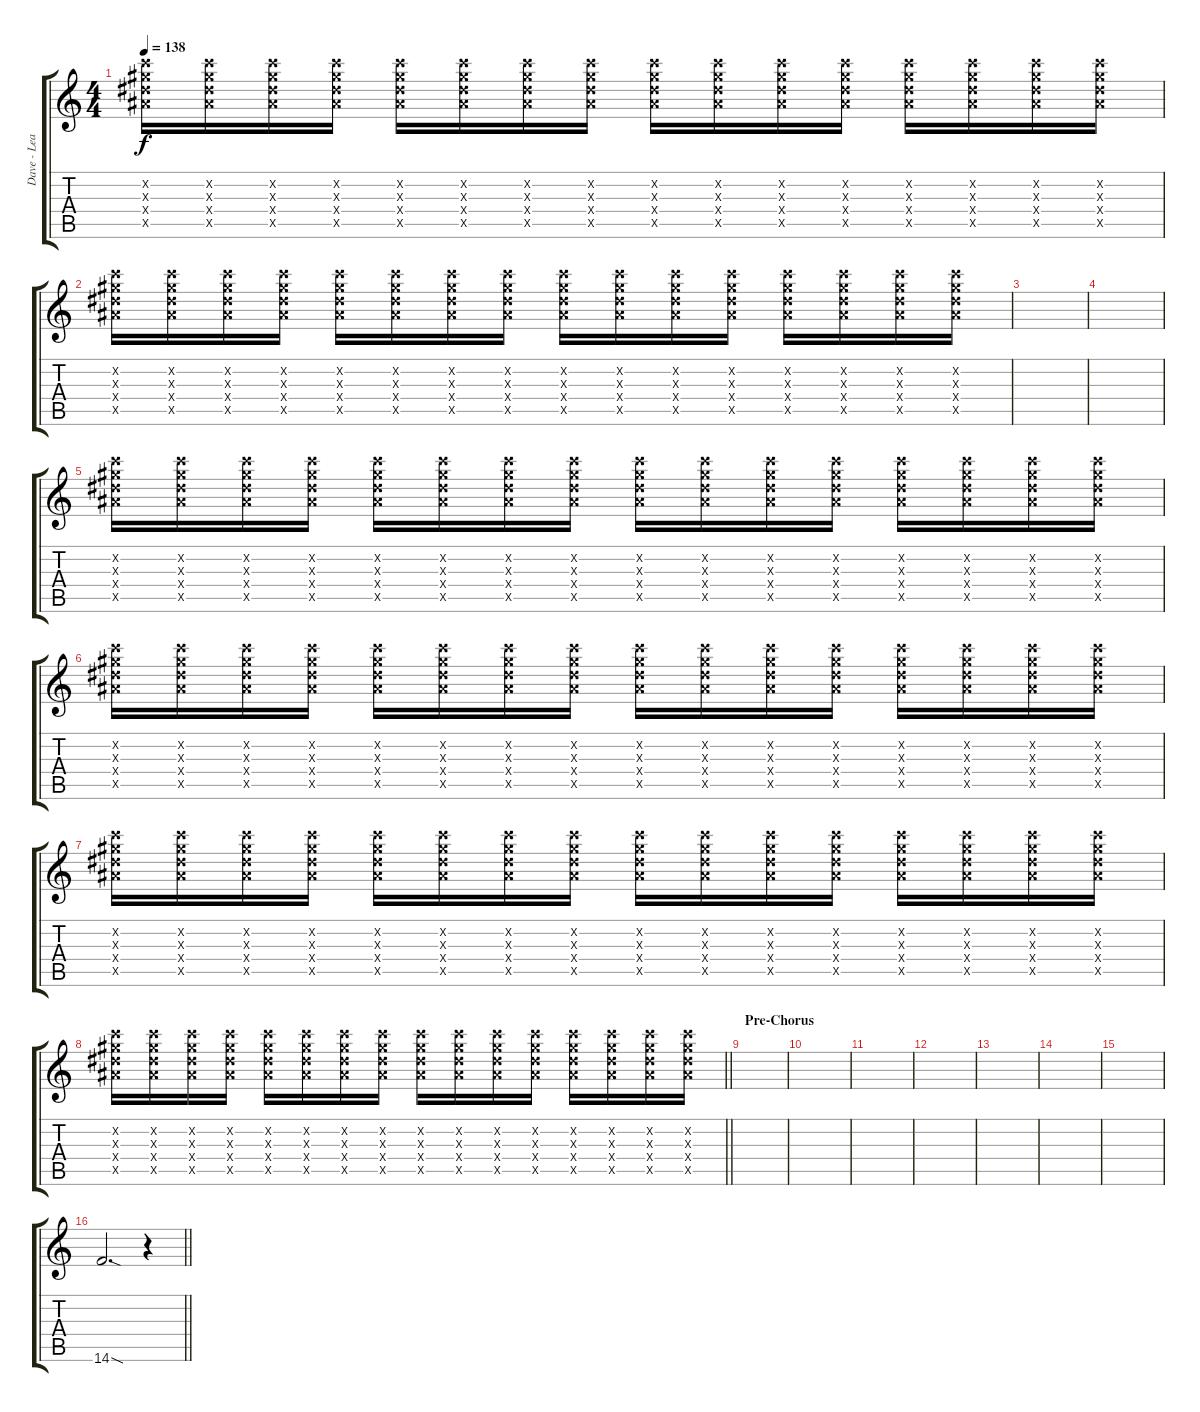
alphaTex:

\track ("Dave - Lead Guitar" "Dave - Lea") {instrument distortionguitar}
\staff {score tabs}
\tuning (Eb4 Bb3 Gb3 Db3 Ab2 Eb2) {hide}
\ts (4 4)
\tempo 138
\clef g2
\ks c
(14.2{x} 14.3{x} 14.4{x} 14.5{x}).16{dy f} (14.2{x} 14.3{x} 14.4{x} 14.5{x}).16 (14.2{x} 14.3{x} 14.4{x} 14.5{x}).16 (14.2{x} 14.3{x} 14.4{x} 14.5{x}).16 (14.2{x} 14.3{x} 14.4{x} 14.5{x}).16 (14.2{x} 14.3{x} 14.4{x} 14.5{x}).16 (14.2{x} 14.3{x} 14.4{x} 14.5{x}).16 (14.2{x} 14.3{x} 14.4{x} 14.5{x}).16 (14.2{x} 14.3{x} 14.4{x} 14.5{x}).16 (14.2{x} 14.3{x} 14.4{x} 14.5{x}).16 (14.2{x} 14.3{x} 14.4{x} 14.5{x}).16 (14.2{x} 14.3{x} 14.4{x} 14.5{x}).16 (14.2{x} 14.3{x} 14.4{x} 14.5{x}).16 (14.2{x} 14.3{x} 14.4{x} 14.5{x}).16 (14.2{x} 14.3{x} 14.4{x} 14.5{x}).16 (14.2{x} 14.3{x} 14.4{x} 14.5{x}).16 |
(14.2{x} 14.3{x} 14.4{x} 14.5{x}).16 (14.2{x} 14.3{x} 14.4{x} 14.5{x}).16 (14.2{x} 14.3{x} 14.4{x} 14.5{x}).16 (14.2{x} 14.3{x} 14.4{x} 14.5{x}).16 (14.2{x} 14.3{x} 14.4{x} 14.5{x}).16 (14.2{x} 14.3{x} 14.4{x} 14.5{x}).16 (14.2{x} 14.3{x} 14.4{x} 14.5{x}).16 (14.2{x} 14.3{x} 14.4{x} 14.5{x}).16 (14.2{x} 14.3{x} 14.4{x} 14.5{x}).16 (14.2{x} 14.3{x} 14.4{x} 14.5{x}).16 (14.2{x} 14.3{x} 14.4{x} 14.5{x}).16 (14.2{x} 14.3{x} 14.4{x} 14.5{x}).16 (14.2{x} 14.3{x} 14.4{x} 14.5{x}).16 (14.2{x} 14.3{x} 14.4{x} 14.5{x}).16 (14.2{x} 14.3{x} 14.4{x} 14.5{x}).16 (14.2{x} 14.3{x} 14.4{x} 14.5{x}).16 |
|
|
(14.2{x} 14.3{x} 14.4{x} 14.5{x}).16{volume 16 instrument distortionguitar} (14.2{x} 14.3{x} 14.4{x} 14.5{x}).16 (14.2{x} 14.3{x} 14.4{x} 14.5{x}).16 (14.2{x} 14.3{x} 14.4{x} 14.5{x}).16 (14.2{x} 14.3{x} 14.4{x} 14.5{x}).16 (14.2{x} 14.3{x} 14.4{x} 14.5{x}).16 (14.2{x} 14.3{x} 14.4{x} 14.5{x}).16 (14.2{x} 14.3{x} 14.4{x} 14.5{x}).16 (14.2{x} 14.3{x} 14.4{x} 14.5{x}).16 (14.2{x} 14.3{x} 14.4{x} 14.5{x}).16 (14.2{x} 14.3{x} 14.4{x} 14.5{x}).16 (14.2{x} 14.3{x} 14.4{x} 14.5{x}).16 (14.2{x} 14.3{x} 14.4{x} 14.5{x}).16 (14.2{x} 14.3{x} 14.4{x} 14.5{x}).16 (14.2{x} 14.3{x} 14.4{x} 14.5{x}).16 (14.2{x} 14.3{x} 14.4{x} 14.5{x}).16 |
(14.2{x} 14.3{x} 14.4{x} 14.5{x}).16 (14.2{x} 14.3{x} 14.4{x} 14.5{x}).16 (14.2{x} 14.3{x} 14.4{x} 14.5{x}).16 (14.2{x} 14.3{x} 14.4{x} 14.5{x}).16 (14.2{x} 14.3{x} 14.4{x} 14.5{x}).16 (14.2{x} 14.3{x} 14.4{x} 14.5{x}).16 (14.2{x} 14.3{x} 14.4{x} 14.5{x}).16 (14.2{x} 14.3{x} 14.4{x} 14.5{x}).16 (14.2{x} 14.3{x} 14.4{x} 14.5{x}).16 (14.2{x} 14.3{x} 14.4{x} 14.5{x}).16 (14.2{x} 14.3{x} 14.4{x} 14.5{x}).16 (14.2{x} 14.3{x} 14.4{x} 14.5{x}).16 (14.2{x} 14.3{x} 14.4{x} 14.5{x}).16 (14.2{x} 14.3{x} 14.4{x} 14.5{x}).16 (14.2{x} 14.3{x} 14.4{x} 14.5{x}).16 (14.2{x} 14.3{x} 14.4{x} 14.5{x}).16 |
(14.2{x} 14.3{x} 14.4{x} 14.5{x}).16 (14.2{x} 14.3{x} 14.4{x} 14.5{x}).16 (14.2{x} 14.3{x} 14.4{x} 14.5{x}).16 (14.2{x} 14.3{x} 14.4{x} 14.5{x}).16 (14.2{x} 14.3{x} 14.4{x} 14.5{x}).16 (14.2{x} 14.3{x} 14.4{x} 14.5{x}).16 (14.2{x} 14.3{x} 14.4{x} 14.5{x}).16 (14.2{x} 14.3{x} 14.4{x} 14.5{x}).16 (14.2{x} 14.3{x} 14.4{x} 14.5{x}).16 (14.2{x} 14.3{x} 14.4{x} 14.5{x}).16 (14.2{x} 14.3{x} 14.4{x} 14.5{x}).16 (14.2{x} 14.3{x} 14.4{x} 14.5{x}).16 (14.2{x} 14.3{x} 14.4{x} 14.5{x}).16 (14.2{x} 14.3{x} 14.4{x} 14.5{x}).16 (14.2{x} 14.3{x} 14.4{x} 14.5{x}).16 (14.2{x} 14.3{x} 14.4{x} 14.5{x}).16 |
\barLineRight lightlight
(14.2{x} 14.3{x} 14.4{x} 14.5{x}).16 (14.2{x} 14.3{x} 14.4{x} 14.5{x}).16 (14.2{x} 14.3{x} 14.4{x} 14.5{x}).16 (14.2{x} 14.3{x} 14.4{x} 14.5{x}).16 (14.2{x} 14.3{x} 14.4{x} 14.5{x}).16 (14.2{x} 14.3{x} 14.4{x} 14.5{x}).16 (14.2{x} 14.3{x} 14.4{x} 14.5{x}).16 (14.2{x} 14.3{x} 14.4{x} 14.5{x}).16 (14.2{x} 14.3{x} 14.4{x} 14.5{x}).16 (14.2{x} 14.3{x} 14.4{x} 14.5{x}).16 (14.2{x} 14.3{x} 14.4{x} 14.5{x}).16 (14.2{x} 14.3{x} 14.4{x} 14.5{x}).16 (14.2{x} 14.3{x} 14.4{x} 14.5{x}).16 (14.2{x} 14.3{x} 14.4{x} 14.5{x}).16 (14.2{x} 14.3{x} 14.4{x} 14.5{x}).16 (14.2{x} 14.3{x} 14.4{x} 14.5{x}).16 |
\section ("" "Pre-Chorus")
|
|
|
|
|
|
|
\barLineRight lightlight
14.6{sod}.2{d volume 16 balance 11 instrument overdrivenguitar} r.4
